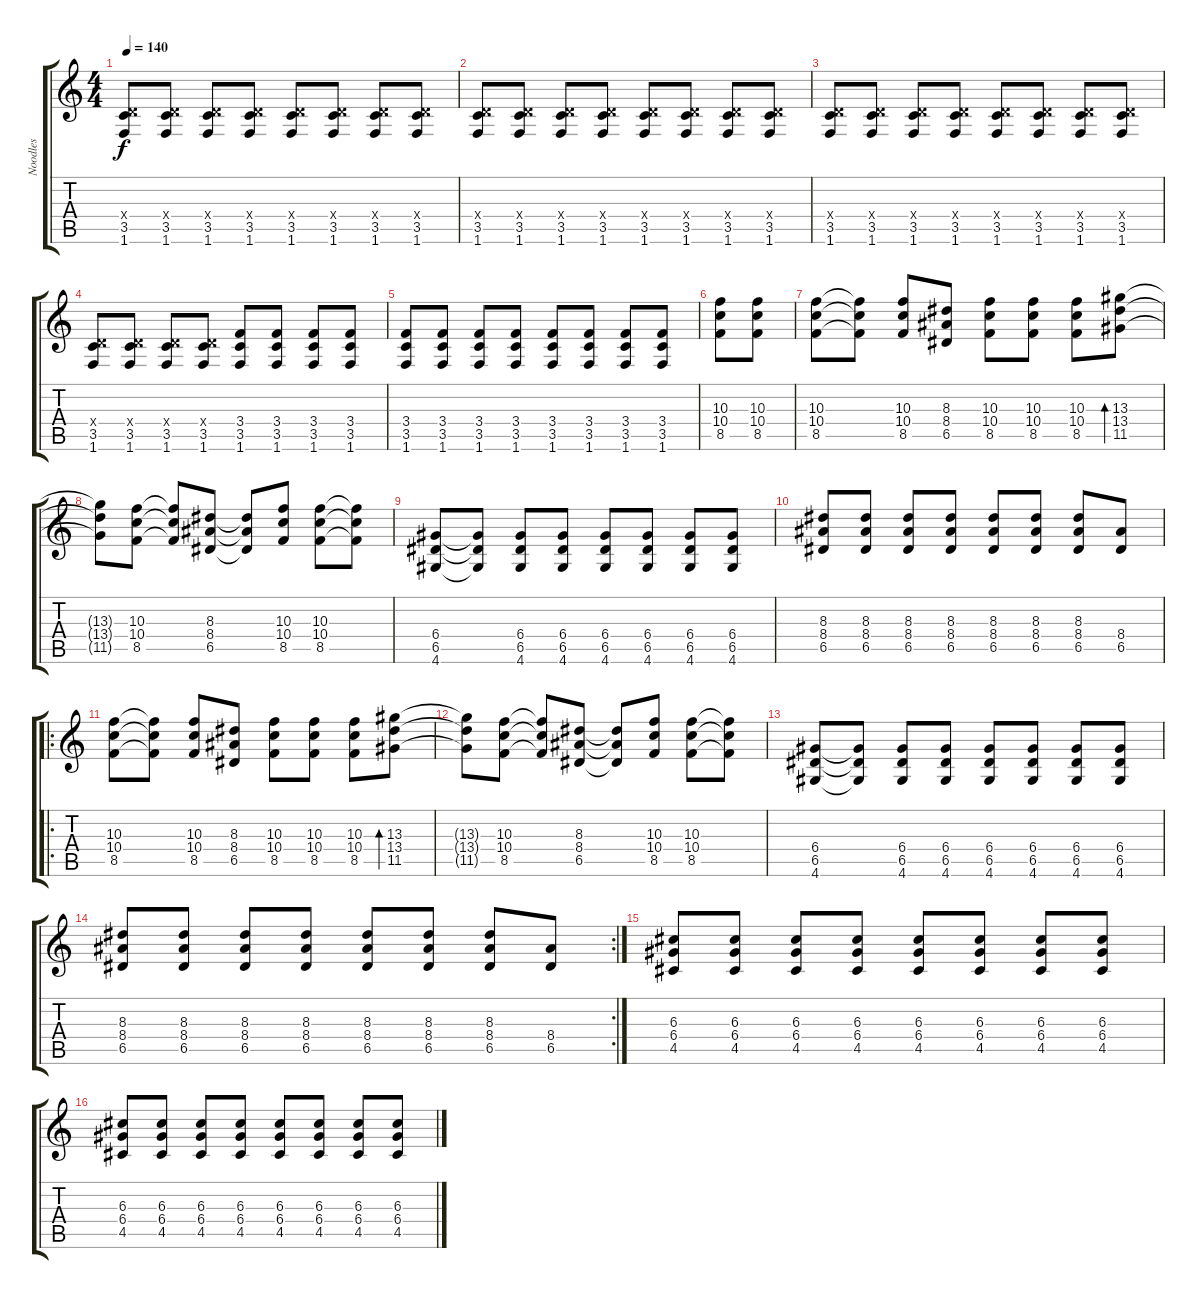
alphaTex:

\track ("Noodles" "Noodles") {instrument distortionguitar}
\staff {score tabs}
\tuning (E4 B3 G3 D3 A2 E2) {hide}
\ts (4 4)
\tempo 140
\clef g2
\ks c
(0.4{x} 3.5 1.6).8{dy f volume 10} (0.4{x} 3.5 1.6).8 (0.4{x} 3.5 1.6).8 (0.4{x} 3.5 1.6).8 (0.4{x} 3.5 1.6).8 (0.4{x} 3.5 1.6).8 (0.4{x} 3.5 1.6).8 (0.4{x} 3.5 1.6).8 |
(0.4{x} 3.5 1.6).8{volume 11} (0.4{x} 3.5 1.6).8 (0.4{x} 3.5 1.6).8 (0.4{x} 3.5 1.6).8 (0.4{x} 3.5 1.6).8 (0.4{x} 3.5 1.6).8{volume 12} (0.4{x} 3.5 1.6).8 (0.4{x} 3.5 1.6).8 |
(0.4{x} 3.5 1.6).8{volume 13} (0.4{x} 3.5 1.6).8 (0.4{x} 3.5 1.6).8 (0.4{x} 3.5 1.6).8 (0.4{x} 3.5 1.6).8 (0.4{x} 3.5 1.6).8 (0.4{x} 3.5 1.6).8 (0.4{x} 3.5 1.6).8 |
(0.4{x} 3.5 1.6).8 (0.4{x} 3.5 1.6).8 (0.4{x} 3.5 1.6).8 (0.4{x} 3.5 1.6).8 (3.4 3.5 1.6).8 (3.4 3.5 1.6).8 (3.4 3.5 1.6).8 (3.4 3.5 1.6).8 |
(3.4 3.5 1.6).8 (3.4 3.5 1.6).8 (3.4 3.5 1.6).8 (3.4 3.5 1.6).8 (3.4 3.5 1.6).8 (3.4 3.5 1.6).8 (3.4 3.5 1.6).8 (3.4 3.5 1.6).8 |
(10.3 10.4 8.5).8{volume 14} (10.3 10.4 8.5).8 |
(10.3 10.4 8.5).8 (10.3{t} 10.4{t} 8.5{t}).8 (10.3 10.4 8.5).8 (8.3 8.4 6.5).8 (10.3 10.4 8.5).8 (10.3 10.4 8.5).8 (10.3 10.4 8.5).8 (13.3 13.4 11.5).8{bd 60} |
(13.3{t} 13.4{t} 11.5{t}).8 (10.3 10.4 8.5).8 (10.3{t} 10.4{t} 8.5{t}).8 (8.3 8.4 6.5).8 (8.3{t} 8.4{t} 6.5{t}).8 (10.3 10.4 8.5).8 (10.3 10.4 8.5).8 (10.3{t} 10.4{t} 8.5{t}).8 |
(6.4 6.5 4.6).8 (6.4{t} 6.5{t} 4.6{t}).8 (6.4 6.5 4.6).8 (6.4 6.5 4.6).8 (6.4 6.5 4.6).8 (6.4 6.5 4.6).8 (6.4 6.5 4.6).8 (6.4 6.5 4.6).8 |
(8.3 8.4 6.5).8 (8.3 8.4 6.5).8 (8.3 8.4 6.5).8 (8.3 8.4 6.5).8 (8.3 8.4 6.5).8 (8.3 8.4 6.5).8 (8.3 8.4 6.5).8 (8.4 6.5).8 |
\ro
(10.3 10.4 8.5).8 (10.3{t} 10.4{t} 8.5{t}).8 (10.3 10.4 8.5).8 (8.3 8.4 6.5).8 (10.3 10.4 8.5).8 (10.3 10.4 8.5).8 (10.3 10.4 8.5).8 (13.3 13.4 11.5).8{bd 60} |
(13.3{t} 13.4{t} 11.5{t}).8 (10.3 10.4 8.5).8 (10.3{t} 10.4{t} 8.5{t}).8 (8.3 8.4 6.5).8 (8.3{t} 8.4{t} 6.5{t}).8 (10.3 10.4 8.5).8 (10.3 10.4 8.5).8 (10.3{t} 10.4{t} 8.5{t}).8 |
(6.4 6.5 4.6).8 (6.4{t} 6.5{t} 4.6{t}).8 (6.4 6.5 4.6).8 (6.4 6.5 4.6).8 (6.4 6.5 4.6).8 (6.4 6.5 4.6).8 (6.4 6.5 4.6).8 (6.4 6.5 4.6).8 |
\rc 2
(8.3 8.4 6.5).8 (8.3 8.4 6.5).8 (8.3 8.4 6.5).8 (8.3 8.4 6.5).8 (8.3 8.4 6.5).8 (8.3 8.4 6.5).8 (8.3 8.4 6.5).8 (8.4 6.5).8 |
(6.3 6.4 4.5).8 (6.3 6.4 4.5).8 (6.3 6.4 4.5).8 (6.3 6.4 4.5).8 (6.3 6.4 4.5).8 (6.3 6.4 4.5).8 (6.3 6.4 4.5).8 (6.3 6.4 4.5).8 |
(6.3 6.4 4.5).8 (6.3 6.4 4.5).8 (6.3 6.4 4.5).8 (6.3 6.4 4.5).8 (6.3 6.4 4.5).8 (6.3 6.4 4.5).8 (6.3 6.4 4.5).8 (6.3 6.4 4.5).8
